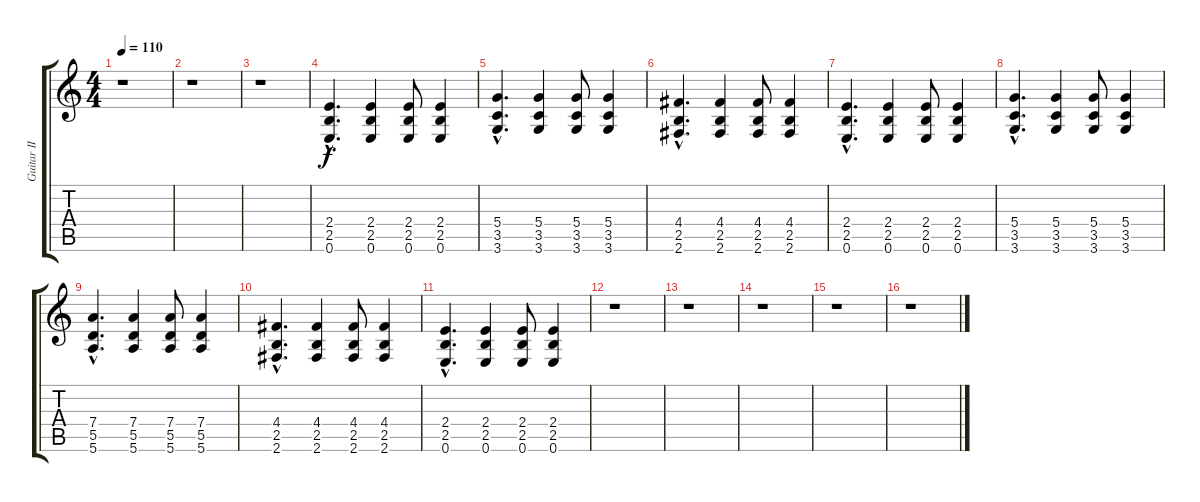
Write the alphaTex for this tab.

\track ("Guitar II" "Guitar II") {instrument distortionguitar}
\staff {score tabs}
\tuning (E4 B3 G3 D3 A2 E2) {hide}
\ts (4 4)
\tempo 110
\clef g2
\ks c
r.1{dy f} |
r.1 |
r.1 |
(2.4{hac} 2.5{hac} 0.6{hac}).4{d} (2.4 2.5 0.6).4 (2.4 2.5 0.6).8 (2.4 2.5 0.6).4 |
(5.4{hac} 3.5{hac} 3.6{hac}).4{d} (5.4 3.5 3.6).4 (5.4 3.5 3.6).8 (5.4 3.5 3.6).4 |
(4.4{hac} 2.5{hac} 2.6{hac}).4{d} (4.4 2.5 2.6).4 (4.4 2.5 2.6).8 (4.4 2.5 2.6).4 |
(2.4{hac} 2.5{hac} 0.6{hac}).4{d} (2.4 2.5 0.6).4 (2.4 2.5 0.6).8 (2.4 2.5 0.6).4 |
(5.4{hac} 3.5{hac} 3.6{hac}).4{d} (5.4 3.5 3.6).4 (5.4 3.5 3.6).8 (5.4 3.5 3.6).4 |
(7.4{hac} 5.5{hac} 5.6{hac}).4{d} (7.4 5.5 5.6).4 (7.4 5.5 5.6).8 (7.4 5.5 5.6).4 |
(4.4{hac} 2.5{hac} 2.6{hac}).4{d} (4.4 2.5 2.6).4 (4.4 2.5 2.6).8 (4.4 2.5 2.6).4 |
(2.4{hac} 2.5{hac} 0.6{hac}).4{d} (2.4 2.5 0.6).4 (2.4 2.5 0.6).8 (2.4 2.5 0.6).4 |
r.1 |
r.1 |
r.1 |
r.1 |
r.1
